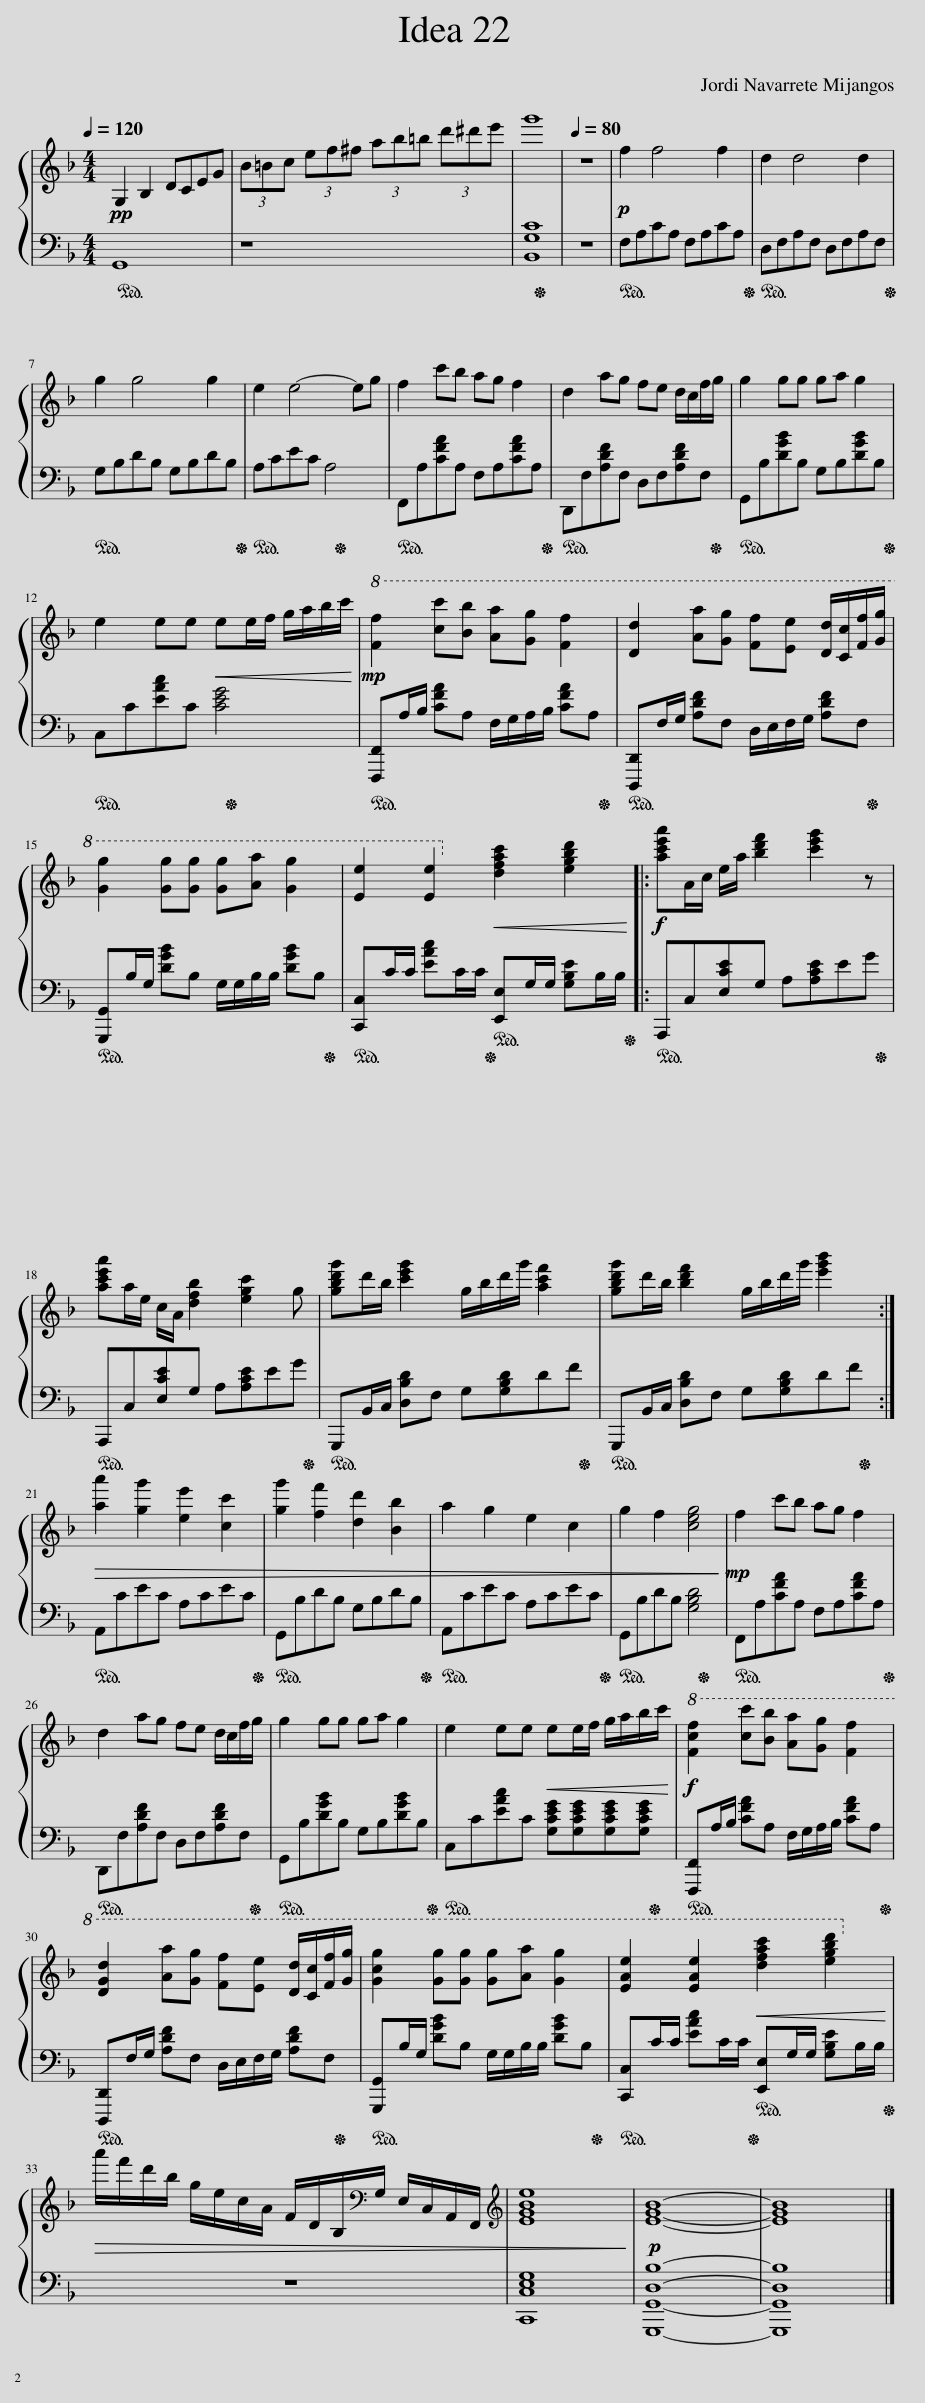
X:1
%%score { 1 | 2 }
L:1/8
Q:1/4=120
M:4/4
I:linebreak $
K:F
V:1 treble
V:2 bass
V:1
!pp! G,2 B,2 DCEG | (3B=Bc (3ef^f (3ab=b (3d'^d'e' | g'8 |[Q:1/4=80] z8 |!p! f2 f4 f2 | %5
 d2 d4 d2 |$ g2 g4 g2 | e2 e4- eg | f2 c'b ag f2 | d2 ag fe d/c/f/g/ | %10
 g2 gg ga g2 |$ e2 ee!<(! ee/f/ g/a/b/c'/!<)! |!mp!!8va(! [ff']2 [c'c''][bb'] [aa'][gg'] [ff']2 | [dd']2 [aa'][gg'] [ff'][ee'] [dd']/[cc']/[ff']/[gg']/ |$ [gg']2 [gg'][gg'] [gg'][aa'] [gg']2 | %15
 [ee']2 [ee']2!8va)!!<(! [dfac']2 [egbd']2!<)! |:!f! [ac'e'a']A/c/ e/a/ [bd'f']2 [c'e'g']2 z |$ [ac'e'a']a/e/ c/A/ [dfb]2 [egc']2 g | [gbd'g']d'/b/ [c'e'g']2 g/b/d'/g'/ [ac'f']2 | [gbd'g']d'/b/ [bd'f']2 g/b/d'/g'/ [e'g'b']2 :|$ %20
!>(! [aa']2 [gg']2 [ee']2 [cc']2 | [gg']2 [ff']2 [dd']2 [Bb]2 | a2 g2 e2 c2 | g2 f2 [ceg]4!>)! |!mp! f2 c'b ag f2 |$ %25
 d2 ag fe d/c/f/g/ | g2 gg ga g2 | e2 ee!<(! ee/f/ g/a/b/c'/!<)! |!f!!8va(! [fc'f']2 [c'c''][bb'] [aa'][gg'] [ff']2 |$ [dgd']2 [aa'][gg'] [ff'][ee'] [dd']/[cc']/[ff']/[gg']/ | %30
 [gc'g']2 [gg'][gg'] [gg'][aa'] [gg']2 | [eae']2 [eae']2!<(! [d'f'a'c'']2 [e'g'b'd'']2!8va)!!<)! |$!>(! a'/f'/d'/b/ g/e/c/A/ F/D/B,/[K:bass]G,/ E,/C,/A,,/F,,/ |[K:treble] [EGBe]8!>)! |!p! [EGB]8- | %35
 [EGB]8 |] %36
V:2
!ped! G,,8 | z8 | [B,,G,C]8!ped-up! | z8 |!ped! F,A,CA, F,A,CA,!ped-up! | %5
!ped! D,F,A,F, D,F,A,F,!ped-up! |$!ped! G,B,DB, G,B,DB,!ped-up! |!ped! A,CEC A,4!ped-up! |!ped! F,,A,[CFA]A, F,A,[CFA]A,!ped-up! |!ped! D,,F,[A,DF]F, D,F,[A,DF]F,!ped-up! | %10
!ped! G,,B,[DGB]B, G,B,[DGB]B,!ped-up! |$!ped! C,C[EAc]C [CEG]4!ped-up! |!ped! [F,,,F,,]A,/B,/ [CFA]A, F,/G,/A,/B,/ [CFA]A,!ped-up! |!ped! [D,,,D,,]F,/G,/ [A,DF]F, D,/E,/F,/G,/ [A,DF]F,!ped-up! |$!ped! [G,,,G,,]B,/G,/ [DGB]B, G,/G,/B,/B,/ [DGB]B,!ped-up! | %15
!ped! [C,,C,]C/C/ [EAc]C/C/!ped-up!!ped! [E,,E,]G,/G,/ [G,B,E]B,/B,/!ped-up! |:!ped! A,,,C,[E,CE]G, A,[A,CE]EG!ped-up! |$!ped! A,,,C,[E,CE]G, A,[A,CE]EG!ped-up! |!ped! G,,,B,,/C,/ [D,B,D]F, G,[G,B,D]DF!ped-up! |!ped! G,,,B,,/C,/ [D,B,D]F, G,[G,B,D]DF!ped-up! :|$ %20
!ped! A,,CEC A,CEC!ped-up! |!ped! G,,B,DB, G,B,DB,!ped-up! |!ped! A,,CEC A,CEC!ped-up! |!ped! G,,B,DB, [G,B,D]4!ped-up! |!ped! F,,A,[CFA]A, F,A,[CFA]A,!ped-up! |$ %25
!ped! D,,F,[A,DF]F, D,F,[A,DF]F,!ped-up! |!ped! G,,B,[DGB]B, G,B,[DGB]B,!ped-up! |!ped! C,C[EAc]C [G,CEG][G,CEG][G,CEG][G,CEG]!ped-up! |!ped! [F,,,F,,]A,/B,/ [CFA]A, F,/G,/A,/B,/ [CFA]A,!ped-up! |$!ped! [D,,,D,,]F,/G,/ [A,DF]F, D,/E,/F,/G,/ [A,DF]F,!ped-up! | %30
!ped! [G,,,G,,]B,/G,/ [DGB]B, G,/G,/B,/B,/ [DGB]B,!ped-up! |!ped! [C,,C,]C/C/ [EAc]C/C/!ped-up!!ped! [E,,E,]G,/G,/ [G,B,E]B,/B,/!ped-up! |$ z8 | [C,,C,E,G,]8 | [G,,,G,,D,B,]8- | %35
 [G,,,G,,D,B,]8 |] %36
